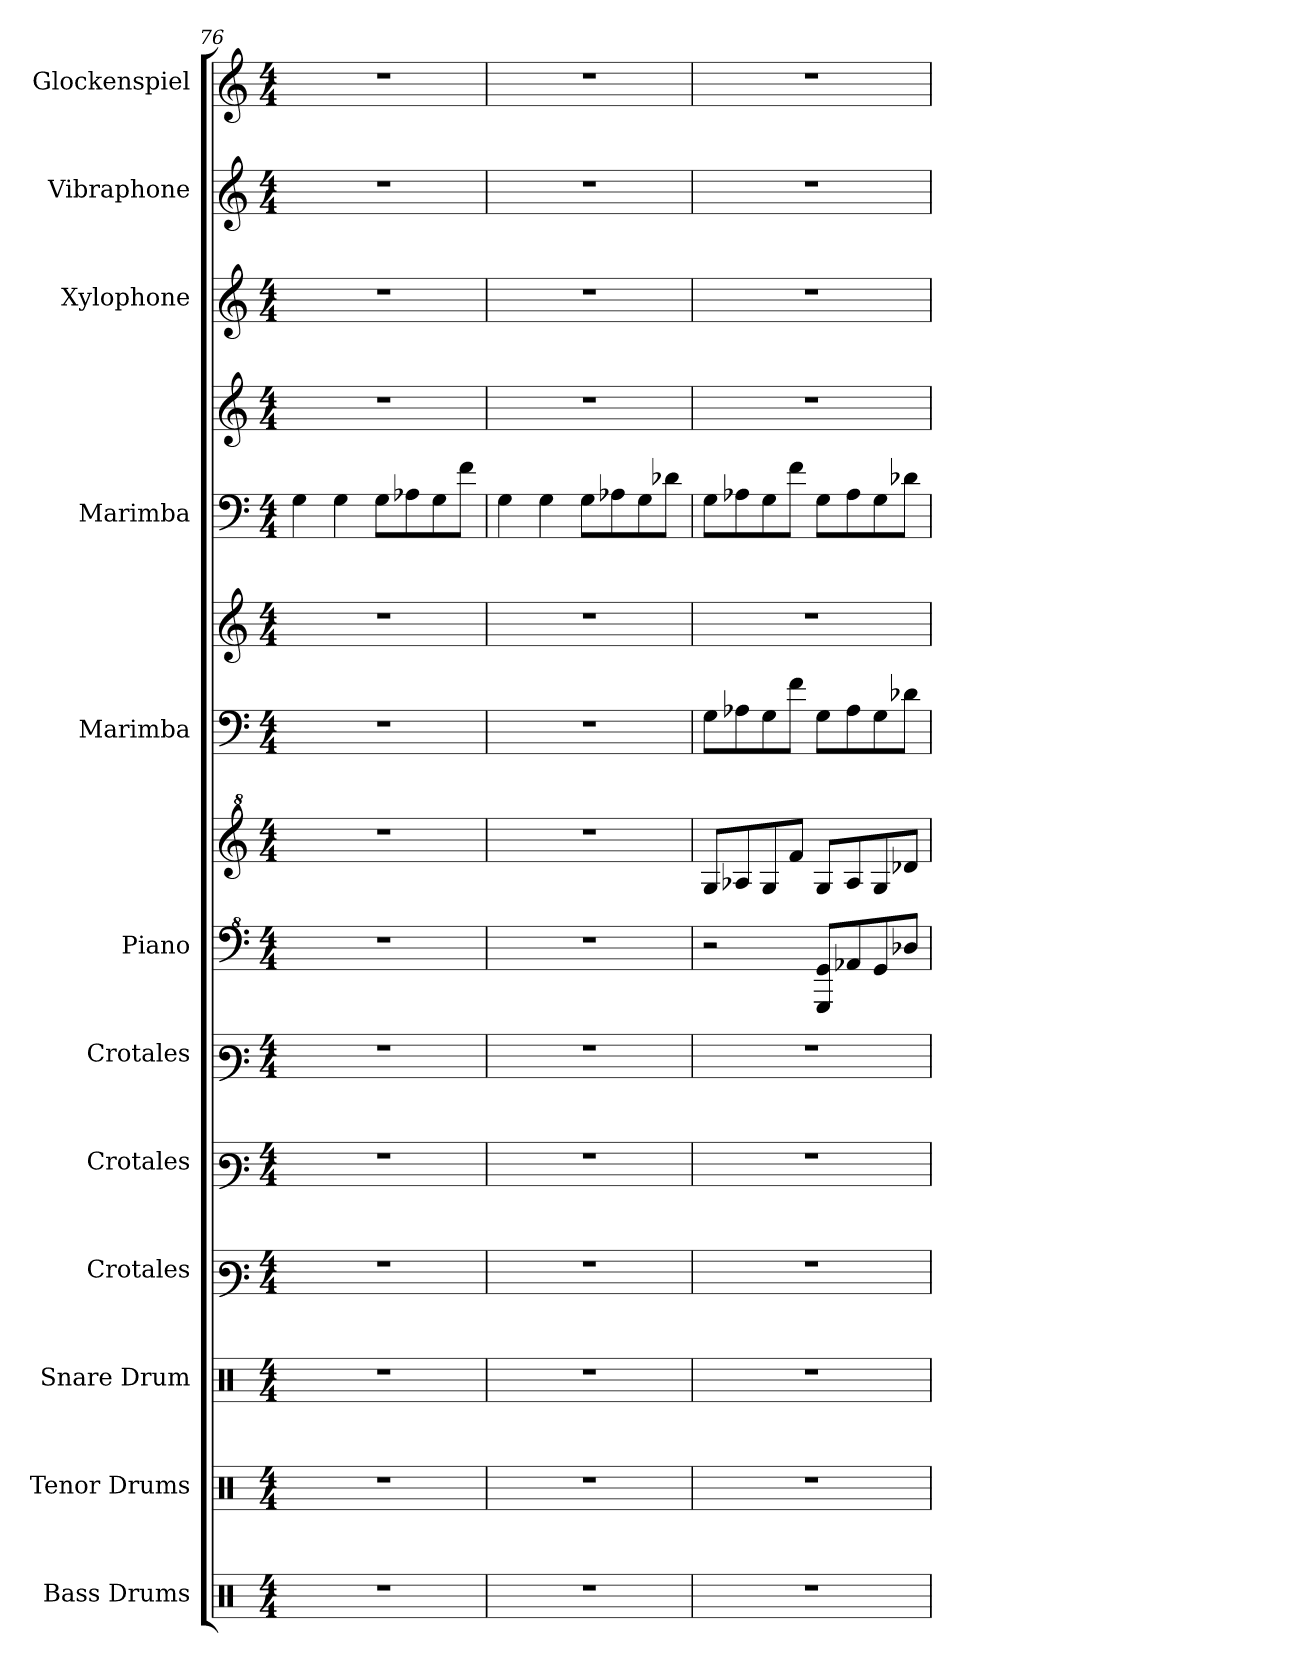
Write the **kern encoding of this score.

**kern	**kern	**kern	**kern	**kern	**kern	**kern	**kern	**kern	**kern	**kern	**kern	**kern	**kern	**kern
*part12	*part11	*part10	*part9	*part8	*part7	*part6	*part6	*part5	*part5	*part4	*part4	*part3	*part2	*part1
*staff15	*staff14	*staff13	*staff12	*staff11	*staff10	*staff9	*staff8	*staff7	*staff6	*staff5	*staff4	*staff3	*staff2	*staff1
*I"Bass Drums	*I"Tenor Drums	*I"Snare Drum	*I"Crotales	*I"Crotales	*I"Crotales	*I"Piano	*	*I"Marimba	*	*I"Marimba	*	*I"Xylophone	*I"Vibraphone	*I"Glockenspiel
*I'BD	*I'TD	*I'SD	*I'Cro.	*I'Cro.	*I'Cro.	*I'Pno.	*	*I'Mrm.	*	*I'Mrm.	*	*I'Xyl.	*I'Vib.	*I'Glk.
*clefX	*clefX	*clefX	*clefF3	*clefF3	*clefF3	*clefF^4	*clefG^2	*clefF4	*clefG2	*clefF4	*clefG2	*clefG2	*clefG2	*clefG2
*	*	*	*ITrd-14c-24	*ITrd-14c-24	*ITrd-14c-24	*	*	*	*	*	*	*ITrd-7c-12	*	*ITrd-14c-24
*k[]	*k[]	*k[]	*k[]	*k[]	*k[]	*k[]	*k[]	*k[]	*k[]	*k[]	*k[]	*k[]	*k[]	*k[]
*M4/4	*M4/4	*M4/4	*M4/4	*M4/4	*M4/4	*M4/4	*M4/4	*M4/4	*M4/4	*M4/4	*M4/4	*M4/4	*M4/4	*M4/4
=76	=76	=76	=76	=76	=76	=76	=76	=76	=76	=76	=76	=76	=76	=76
1r	1r	1r	1r	1r	1r	1r	1r	1r	1r	4G\	1r	1r	1r	1r
.	.	.	.	.	.	.	.	.	.	4G\	.	.	.	.
.	.	.	.	.	.	.	.	.	.	8G\L	.	.	.	.
.	.	.	.	.	.	.	.	.	.	8A-X\	.	.	.	.
.	.	.	.	.	.	.	.	.	.	8G\	.	.	.	.
.	.	.	.	.	.	.	.	.	.	8f\J	.	.	.	.
=77	=77	=77	=77	=77	=77	=77	=77	=77	=77	=77	=77	=77	=77	=77
1r	1r	1r	1r	1r	1r	1r	1r	1r	1r	4G\	1r	1r	1r	1r
.	.	.	.	.	.	.	.	.	.	4G\	.	.	.	.
.	.	.	.	.	.	.	.	.	.	8G\L	.	.	.	.
.	.	.	.	.	.	.	.	.	.	8A-X\	.	.	.	.
.	.	.	.	.	.	.	.	.	.	8G\	.	.	.	.
.	.	.	.	.	.	.	.	.	.	8d-X\J	.	.	.	.
!!LO:PB:g=z
=78	=78	=78	=78	=78	=78	=78	=78	=78	=78	=78	=78	=78	=78	=78
1r	1r	1r	1r	1r	1r	2r	8g/L	8G\L	1r	8G\L	1r	1r	1r	1r
.	.	.	.	.	.	.	8a-X/	8A-X\	.	8A-X\	.	.	.	.
.	.	.	.	.	.	.	8g/	8G\	.	8G\	.	.	.	.
.	.	.	.	.	.	.	8ff/J	8f\J	.	8f\J	.	.	.	.
.	.	.	.	.	.	8GG/ 8G/L	8g/L	8G\L	.	8G\L	.	.	.	.
.	.	.	.	.	.	8A-X/	8a-/	8A-\	.	8A-\	.	.	.	.
.	.	.	.	.	.	8G/	8g/	8G\	.	8G\	.	.	.	.
.	.	.	.	.	.	8d-X/J	8dd-X/J	8d-X\J	.	8d-X\J	.	.	.	.
=	=	=	=	=	=	=	=	=	=	=	=	=	=	=
*-	*-	*-	*-	*-	*-	*-	*-	*-	*-	*-	*-	*-	*-	*-
